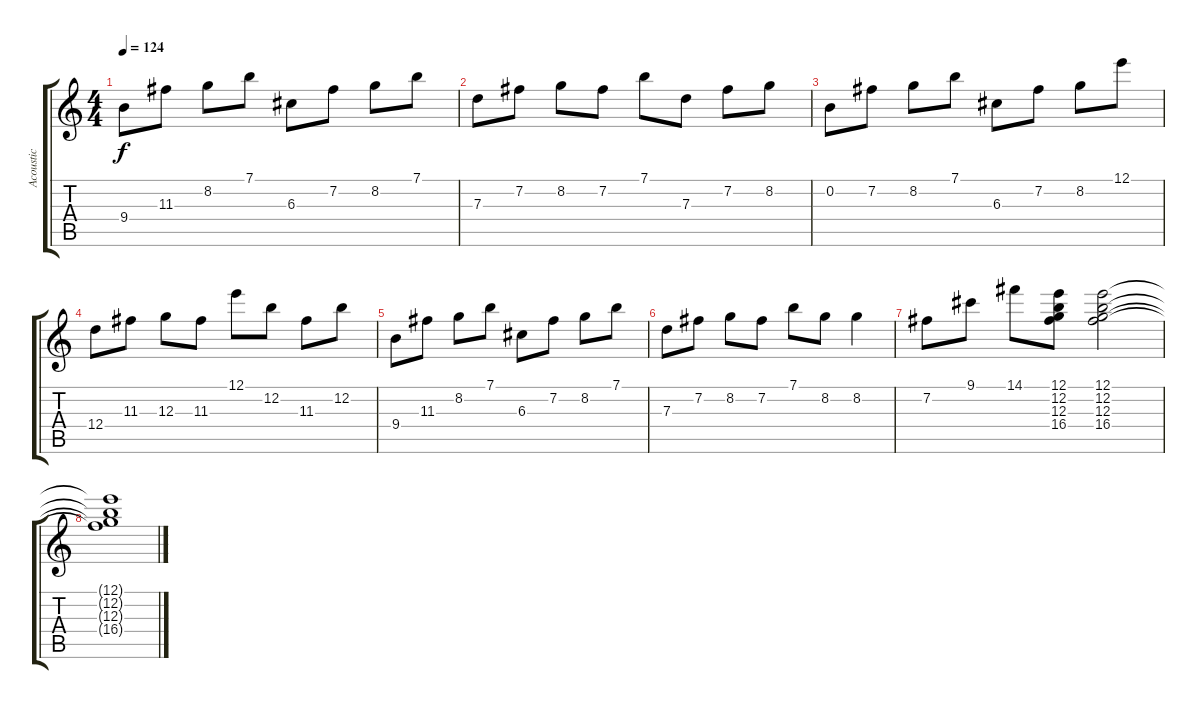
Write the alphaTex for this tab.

\track ("Acoustic" "Acoustic") {instrument acousticguitarnylon}
\staff {score tabs}
\tuning (E4 B3 G3 D3 A2 E2) {hide}
\ts (4 4)
\tempo 124
\clef g2
\ks c
9.4.8{dy f} 11.3.8 8.2.8 7.1.8 6.3.8 7.2.8 8.2.8 7.1.8 |
7.3.8 7.2.8 8.2.8 7.2.8 7.1.8 7.3.8 7.2.8 8.2.8 |
0.2.8 7.2.8 8.2.8 7.1.8 6.3.8 7.2.8 8.2.8 12.1.8 |
12.4.8 11.3.8 12.3.8 11.3.8 12.1.8 12.2.8 11.3.8 12.2.8 |
9.4.8 11.3.8 8.2.8 7.1.8 6.3.8 7.2.8 8.2.8 7.1.8 |
7.3.8 7.2.8 8.2.8 7.2.8 7.1.8 8.2.8 8.2.4 |
7.2.8 9.1.8 14.1.8 (12.1 12.2 12.3 16.4).8 (12.1 12.2 12.3 16.4).2 |
(12.1{t} 12.2{t} 12.3{t} 16.4{t}).1
